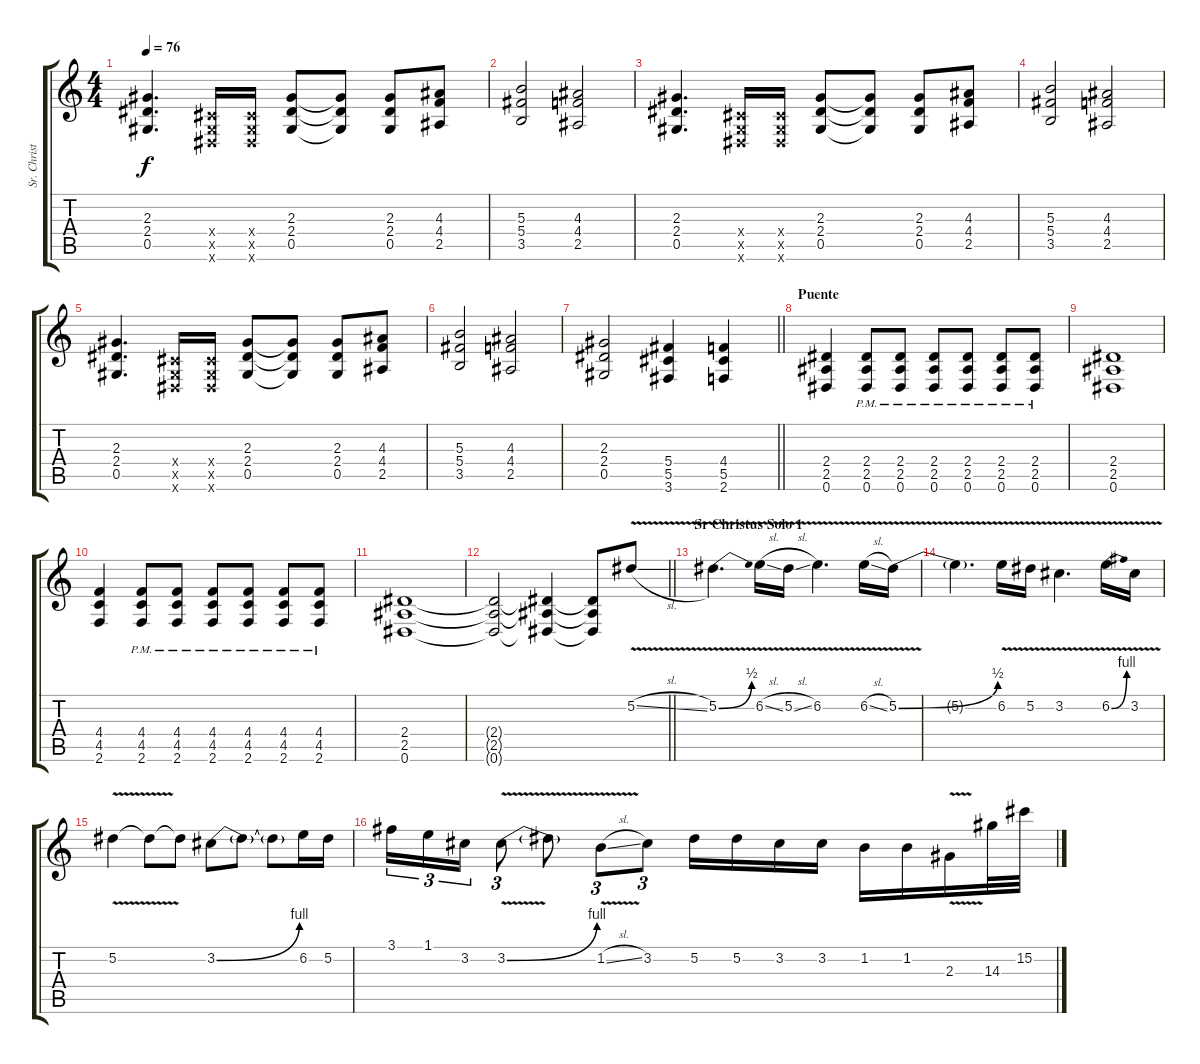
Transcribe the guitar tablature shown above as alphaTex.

\track ("Sr. Christus" "Sr. Christ") {instrument electricguitarjazz}
\staff {score tabs}
\tuning (Eb4 Bb3 Gb3 Db3 Ab2 Eb2) {hide}
\ts (4 4)
\tempo 76
\clef g2
\ks c
(2.3 2.4 0.5).4{d dy f} (0.4{x} 0.5{x} 0.6{x}).16 (0.4{x} 0.5{x} 0.6{x}).16 (2.3 2.4 0.5).8 (2.3{t} 2.4{t} 0.5{t}).8 (2.3 2.4 0.5).8 (4.3 4.4 2.5).8 |
(5.3 5.4 3.5).2 (4.3 4.4 2.5).2 |
(2.3 2.4 0.5).4{d} (0.4{x} 0.5{x} 0.6{x}).16 (0.4{x} 0.5{x} 0.6{x}).16 (2.3 2.4 0.5).8 (2.3{t} 2.4{t} 0.5{t}).8 (2.3 2.4 0.5).8 (4.3 4.4 2.5).8 |
(5.3 5.4 3.5).2 (4.3 4.4 2.5).2 |
(2.3 2.4 0.5).4{d} (0.4{x} 0.5{x} 0.6{x}).16 (0.4{x} 0.5{x} 0.6{x}).16 (2.3 2.4 0.5).8 (2.3{t} 2.4{t} 0.5{t}).8 (2.3 2.4 0.5).8 (4.3 4.4 2.5).8 |
(5.3 5.4 3.5).2 (4.3 4.4 2.5).2 |
\barLineRight lightlight
(2.3 2.4 0.5).2 (5.4 5.5 3.6).4 (4.4 5.5 2.6).4 |
\section ("" "Puente")
(2.4 2.5 0.6).4 (2.4{pm} 2.5{pm} 0.6{pm}).8 (2.4{pm} 2.5{pm} 0.6{pm}).8 (2.4{pm} 2.5{pm} 0.6{pm}).8 (2.4{pm} 2.5{pm} 0.6{pm}).8 (2.4{pm} 2.5{pm} 0.6{pm}).8 (2.4{pm} 2.5{pm} 0.6{pm}).8 |
(2.4 2.5 0.6).1 |
(4.4 4.5 2.6).4 (4.4{pm} 4.5{pm} 2.6{pm}).8 (4.4{pm} 4.5{pm} 2.6{pm}).8 (4.4{pm} 4.5{pm} 2.6{pm}).8 (4.4{pm} 4.5{pm} 2.6{pm}).8 (4.4{pm} 4.5{pm} 2.6{pm}).8 (4.4{pm} 4.5{pm} 2.6{pm}).8 |
(2.4 2.5 0.6).1 |
\barLineRight lightlight
(2.4{t} 2.5{t} 0.6{t}).2 (2.4{t} 2.5{t} 0.6{t}).4 (2.4{t} 2.5{t} 0.6{t}).8 5.2{v sl}.8{volume 16} |
\section ("" "Sr Christus Solo 1")
5.2{be (bend 0 0 60 2) v}.4{d} 6.2{v sl}.16 5.2{v sl}.16 6.2{v}.4{d} 6.2{v sl}.16 5.2{be (bend 0 0 60 2) v}.16 |
5.2{t}.4{d} 6.2{v}.16 5.2{v}.16 3.2{v}.4{d} 6.2{be (bend 0 0 60 4) v}.16 3.2{v}.16 |
5.2{v}.4 5.2{t}.8 5.2{t}.8 3.2{be (bend 0 0 60 4)}.8 3.2{t}.8 3.2{t}.8 6.2.16 5.2.16 |
3.1.16{tu (3 2)} 1.1.16{tu (3 2)} 3.2.16{tu (3 2)} 3.2{be (bend 0 0 60 4) v}.8{tu (3 2)} 3.2{t}.8 1.2{v sl}.8{tu (3 2)} 3.2.8{tu (3 2)} 5.2.16 5.2.16 3.2.16 3.2.16 1.2.16 1.2.16 2.3{v}.16 14.3.32 15.2.32
